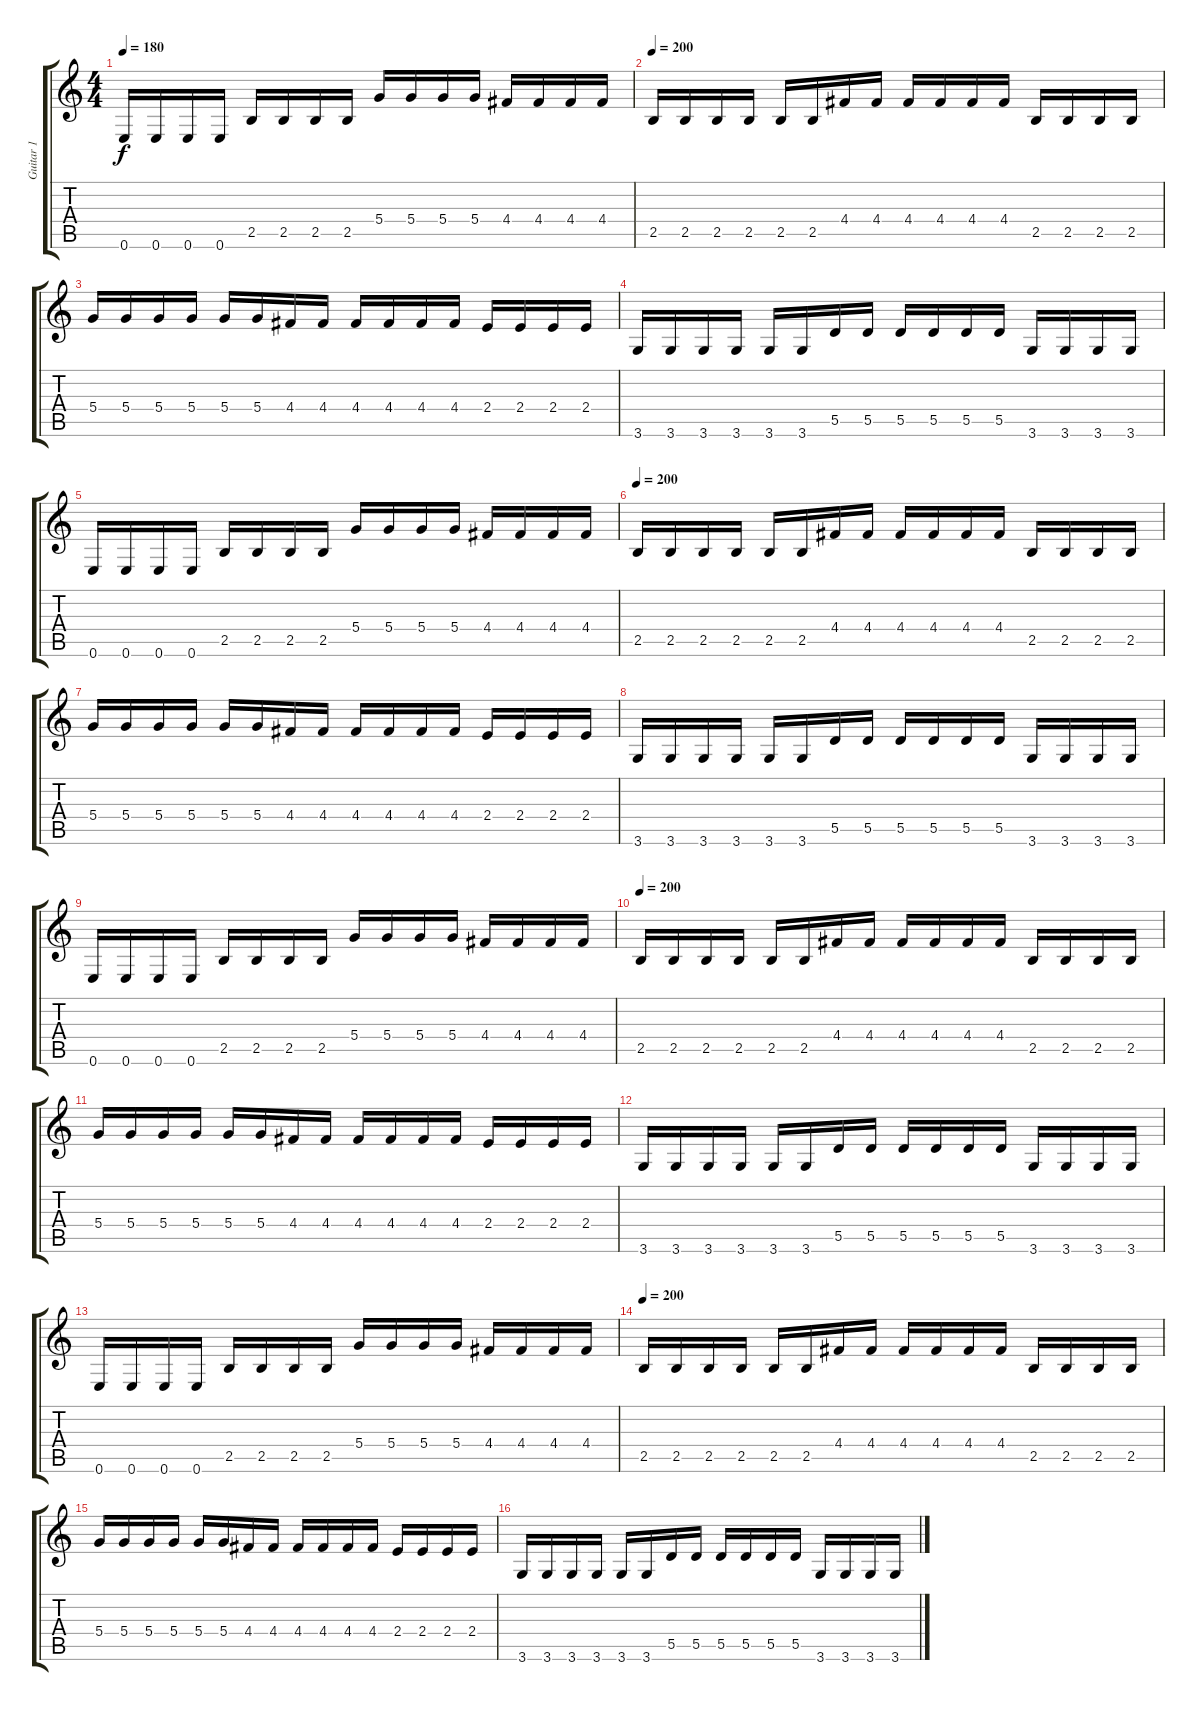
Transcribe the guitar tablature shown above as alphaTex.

\track ("Guitar 1" "Guitar 1") {instrument distortionguitar}
\staff {score tabs}
\tuning (E4 B3 G3 D3 A2 E2) {hide}
\ts (4 4)
\tempo 180
\clef g2
\ks c
0.6.16{dy f} 0.6.16 0.6.16 0.6.16 2.5.16 2.5.16 2.5.16 2.5.16 5.4.16 5.4.16 5.4.16 5.4.16 4.4.16 4.4.16 4.4.16 4.4.16 |
\tempo 200
2.5.16 2.5.16 2.5.16 2.5.16 2.5.16 2.5.16 4.4.16 4.4.16 4.4.16 4.4.16 4.4.16 4.4.16 2.5.16 2.5.16 2.5.16 2.5.16 |
5.4.16 5.4.16 5.4.16 5.4.16 5.4.16 5.4.16 4.4.16 4.4.16 4.4.16 4.4.16 4.4.16 4.4.16 2.4.16 2.4.16 2.4.16 2.4.16 |
3.6.16 3.6.16 3.6.16 3.6.16 3.6.16 3.6.16 5.5.16 5.5.16 5.5.16 5.5.16 5.5.16 5.5.16 3.6.16 3.6.16 3.6.16 3.6.16 |
0.6.16 0.6.16 0.6.16 0.6.16 2.5.16 2.5.16 2.5.16 2.5.16 5.4.16 5.4.16 5.4.16 5.4.16 4.4.16 4.4.16 4.4.16 4.4.16 |
\tempo 200
2.5.16 2.5.16 2.5.16 2.5.16 2.5.16 2.5.16 4.4.16 4.4.16 4.4.16 4.4.16 4.4.16 4.4.16 2.5.16 2.5.16 2.5.16 2.5.16 |
5.4.16 5.4.16 5.4.16 5.4.16 5.4.16 5.4.16 4.4.16 4.4.16 4.4.16 4.4.16 4.4.16 4.4.16 2.4.16 2.4.16 2.4.16 2.4.16 |
3.6.16 3.6.16 3.6.16 3.6.16 3.6.16 3.6.16 5.5.16 5.5.16 5.5.16 5.5.16 5.5.16 5.5.16 3.6.16 3.6.16 3.6.16 3.6.16 |
0.6.16 0.6.16 0.6.16 0.6.16 2.5.16 2.5.16 2.5.16 2.5.16 5.4.16 5.4.16 5.4.16 5.4.16 4.4.16 4.4.16 4.4.16 4.4.16 |
\tempo 200
2.5.16 2.5.16 2.5.16 2.5.16 2.5.16 2.5.16 4.4.16 4.4.16 4.4.16 4.4.16 4.4.16 4.4.16 2.5.16 2.5.16 2.5.16 2.5.16 |
5.4.16 5.4.16 5.4.16 5.4.16 5.4.16 5.4.16 4.4.16 4.4.16 4.4.16 4.4.16 4.4.16 4.4.16 2.4.16 2.4.16 2.4.16 2.4.16 |
3.6.16 3.6.16 3.6.16 3.6.16 3.6.16 3.6.16 5.5.16 5.5.16 5.5.16 5.5.16 5.5.16 5.5.16 3.6.16 3.6.16 3.6.16 3.6.16 |
0.6.16 0.6.16 0.6.16 0.6.16 2.5.16 2.5.16 2.5.16 2.5.16 5.4.16 5.4.16 5.4.16 5.4.16 4.4.16 4.4.16 4.4.16 4.4.16 |
\tempo 200
2.5.16 2.5.16 2.5.16 2.5.16 2.5.16 2.5.16 4.4.16 4.4.16 4.4.16 4.4.16 4.4.16 4.4.16 2.5.16 2.5.16 2.5.16 2.5.16 |
5.4.16 5.4.16 5.4.16 5.4.16 5.4.16 5.4.16 4.4.16 4.4.16 4.4.16 4.4.16 4.4.16 4.4.16 2.4.16 2.4.16 2.4.16 2.4.16 |
3.6.16 3.6.16 3.6.16 3.6.16 3.6.16 3.6.16 5.5.16 5.5.16 5.5.16 5.5.16 5.5.16 5.5.16 3.6.16 3.6.16 3.6.16 3.6.16
